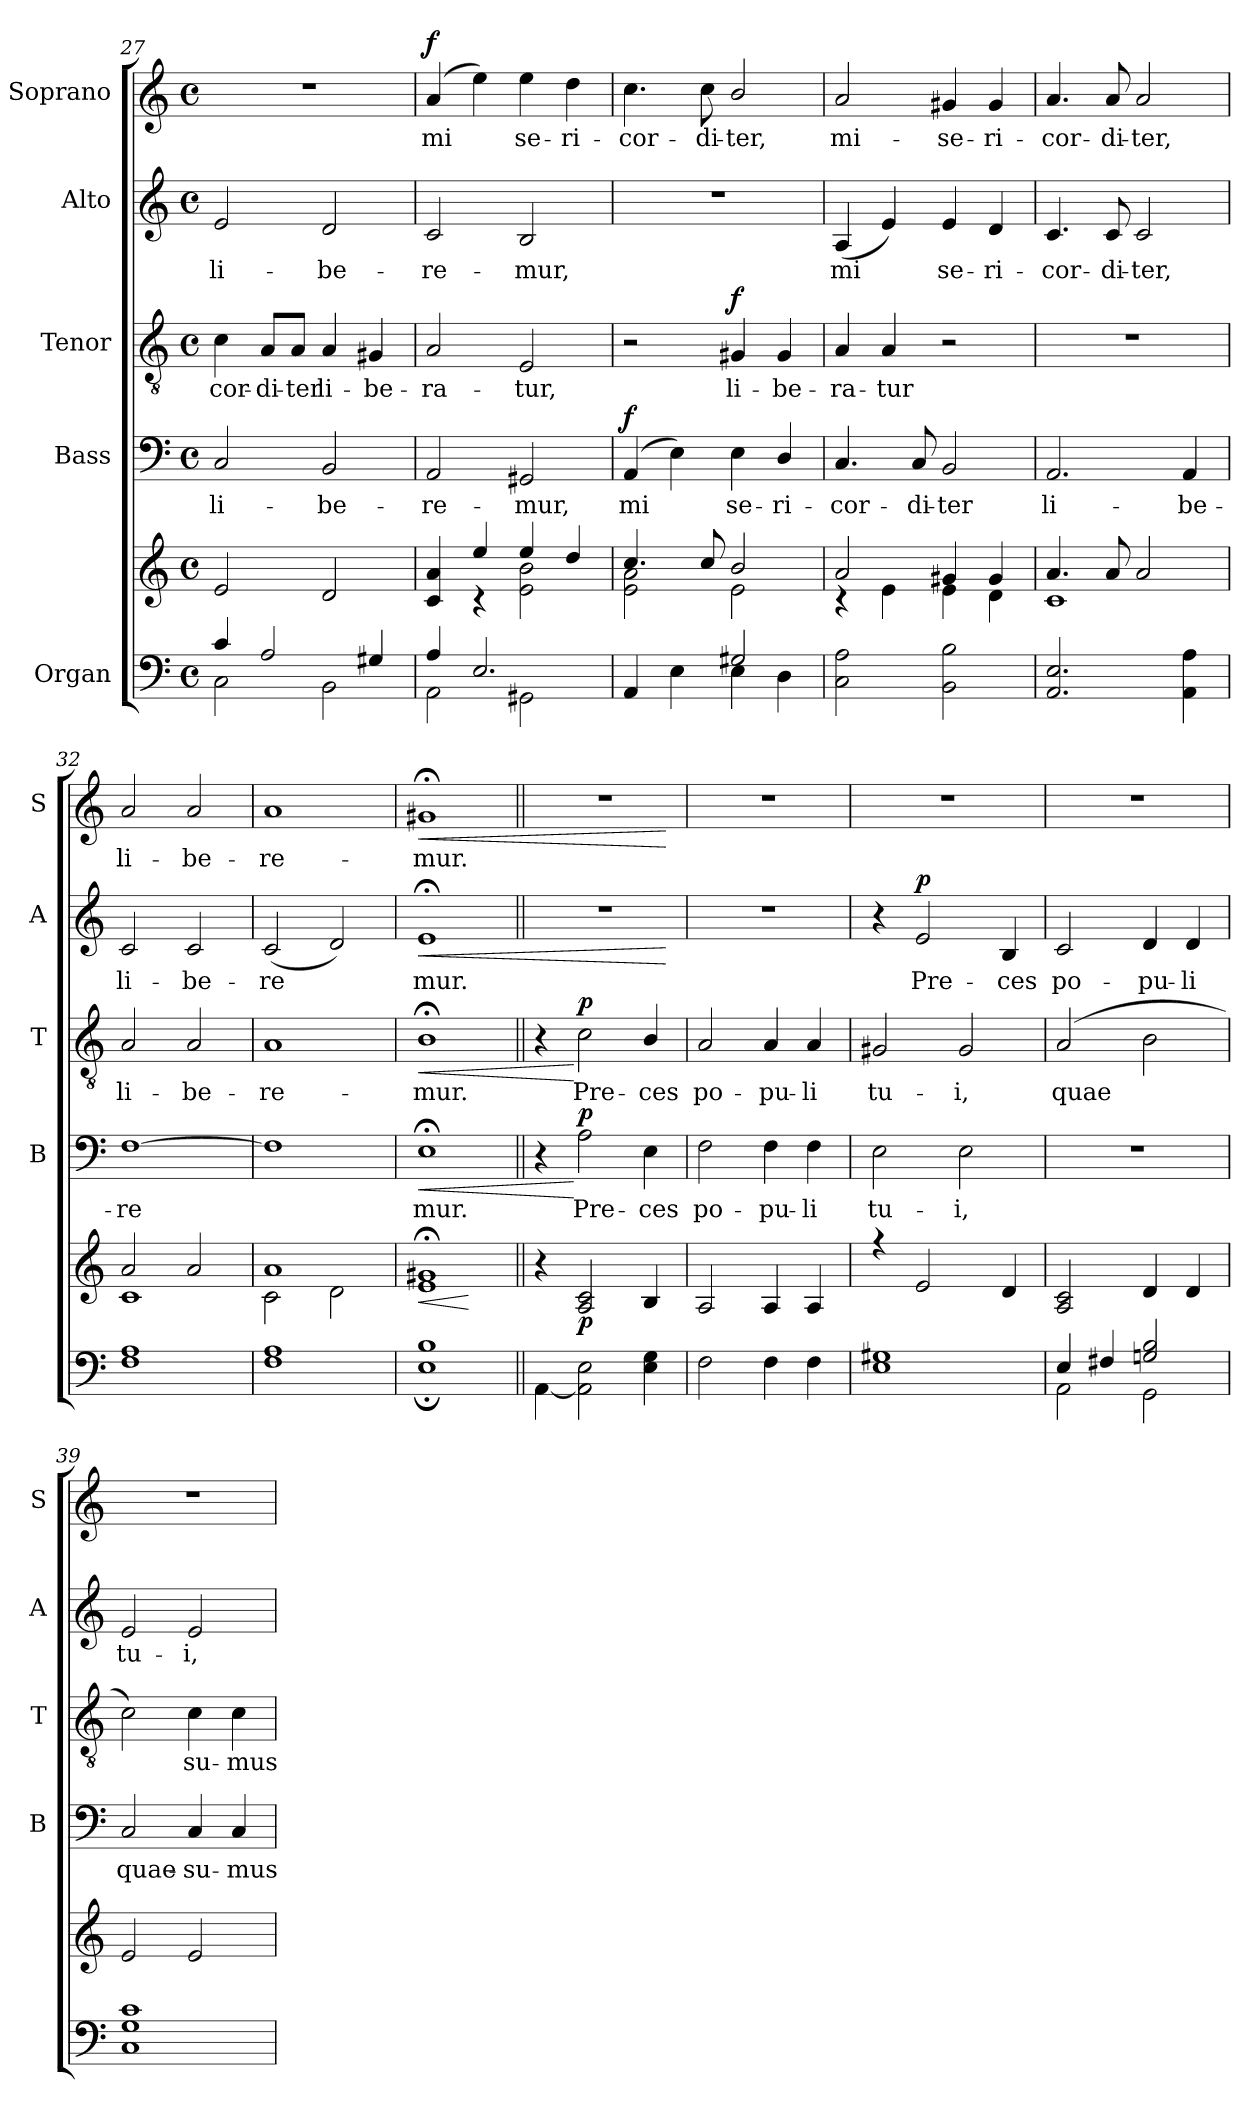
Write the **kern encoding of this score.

**kern	**kern	**dynam	**kern	**text	**dynam	**kern	**text	**dynam	**kern	**text	**dynam	**kern	**text	**dynam
*part5	*part5	*part5	*part4	*part4	*part4	*part3	*part3	*part3	*part2	*part2	*part2	*part1	*part1	*part1
*staff6	*staff5	*staff5/6	*staff4	*staff4	*staff4	*staff3	*staff3	*staff3	*staff2	*staff2	*staff2	*staff1	*staff1	*staff1
*I"Organ	*	*	*I"Bass	*	*	*I"Tenor	*	*	*I"Alto	*	*	*I"Soprano	*	*
*	*	*	*I'B	*	*	*I'T	*	*	*I'A	*	*	*I'S	*	*
*clefF4	*clefG2	*	*clefF4	*	*	*clefGv2	*	*	*clefG2	*	*	*clefG2	*	*
*k[]	*k[]	*	*k[]	*	*	*k[]	*	*	*k[]	*	*	*k[]	*	*
*C:	*C:	*	*C:	*	*	*C:	*	*	*C:	*	*	*C:	*	*
*M4/4	*M4/4	*	*M4/4	*	*	*M4/4	*	*	*M4/4	*	*	*M4/4	*	*
*met(c)	*met(c)	*	*met(c)	*	*	*met(c)	*	*	*met(c)	*	*	*met(c)	*	*
=27	=27	=27	=27	=27	=27	=27	=27	=27	=27	=27	=27	=27	=27	=27
*^	*^	*	*	*	*	*	*	*	*	*	*	*	*	*
!	!	!	!	!	!	!LO:LY:b	!	!	!LO:LY:b	!	!	!LO:LY:b	!	!	!	!
4c/	2C\	2e/	1ryy	.	2C/	li-	.	4c\	-cor-	.	2e/	li-	.	1r	.	.
!	!	!	!	!	!	!	!	!	!LO:LY:b	!	!	!	!	!	!	!
2A/	.	.	.	.	.	.	.	8A/L	-di-	.	.	.	.	.	.	.
!	!	!	!	!	!	!	!	!	!LO:LY:b	!	!	!	!	!	!	!
.	.	.	.	.	.	.	.	8A/J	-ter	.	.	.	.	.	.	.
!	!	!	!	!	!	!LO:LY:b	!	!	!LO:LY:b	!	!	!LO:LY:b	!	!	!	!
.	2BB\	2d/	.	.	2BB/	-be-	.	4A/	li-	.	2d/	-be-	.	.	.	.
!	!	!	!	!	!	!	!	!	!LO:LY:b	!	!	!	!	!	!	!
4G#X/	.	.	.	.	.	.	.	4G#X/	-be-	.	.	.	.	.	.	.
=28	=28	=28	=28	=28	=28	=28	=28	=28	=28	=28	=28	=28	=28	=28	=28	=28
!	!	!	!	!	!	!LO:LY:b	!	!	!LO:LY:b	!	!	!LO:LY:b	!	!	!LO:LY:b	!LO:DY:b
4A/	2AA\	4c/ 4a/	4ryy	.	2AA/	-re-	.	2A/	-ra-	.	2c/	-re-	.	(>4a/	mi­	f
2.E/	.	4ee/	4rc	.	.	.	.	.	.	.	.	.	.	4ee\)	.	.
!	!	!	!	!	!	!LO:LY:b	!	!	!LO:LY:b	!	!	!LO:LY:b	!	!	!LO:LY:b	!
.	2GG#X\	4ee/	2e\ 2b\	.	2GG#X/	-mur,	.	2E/	-tur,	.	2B/	-mur,	.	4ee\	se-	.
!	!	!	!	!	!	!	!	!	!	!	!	!	!	!	!LO:LY:b	!
.	.	4dd/	.	.	.	.	.	.	.	.	.	.	.	4dd\	-ri-	.
=29	=29	=29	=29	=29	=29	=29	=29	=29	=29	=29	=29	=29	=29	=29	=29	=29
!	!	!	!	!	!	!LO:LY:b	!LO:DY:b	!	!	!	!	!	!	!	!LO:LY:b	!
2ryy	4AA/	4.cc/	2e\ 2a\	.	(>4AA/	mi­	f	2r	.	.	1r	.	.	4.cc\	-cor-	.
.	4E\	.	.	.	4E\)	.	.	.	.	.	.	.	.	.	.	.
!	!	!	!	!	!	!	!	!	!	!	!	!	!	!	!LO:LY:b	!
.	.	8cc/	.	.	.	.	.	.	.	.	.	.	.	8cc\	-di-	.
!	!	!	!	!	!	!LO:LY:b	!	!	!LO:LY:b	!LO:DY:b	!	!	!	!	!LO:LY:b	!
2G#X/	4E\	2b/	2e\	.	4E\	se-	.	4G#X/	li-	f	.	.	.	2b/	-ter,	.
!	!	!	!	!	!	!LO:LY:b	!	!	!LO:LY:b	!	!	!	!	!	!	!
.	4D\	.	.	.	4D/	-ri-	.	4G#/	-be-	.	.	.	.	.	.	.
=30	=30	=30	=30	=30	=30	=30	=30	=30	=30	=30	=30	=30	=30	=30	=30	=30
!	!	!	!	!	!	!LO:LY:b	!	!	!LO:LY:b	!	!	!LO:LY:b	!	!	!LO:LY:b	!
2C\ 2A\	1ryy	2a/	4rc	.	4.C/	-cor-	.	4A/	-ra-	.	(<4A/	mi­	.	2a/	mi-	.
!	!	!	!	!	!	!	!	!	!LO:LY:b	!	!	!	!	!	!	!
.	.	.	4e\	.	.	.	.	4A/	-tur	.	4e/)	.	.	.	.	.
!	!	!	!	!	!	!LO:LY:b	!	!	!	!	!	!	!	!	!	!
.	.	.	.	.	8C/	-di-	.	.	.	.	.	.	.	.	.	.
!	!	!	!	!	!	!LO:LY:b	!	!	!	!	!	!LO:LY:b	!	!	!LO:LY:b	!
2BB\ 2B\	.	4g#X/	4e\	.	2BB/	-ter	.	2r	.	.	4e/	se-	.	4g#X/	-se-	.
!	!	!	!	!	!	!	!	!	!	!	!	!LO:LY:b	!	!	!LO:LY:b	!
.	.	4g#/	4d\	.	.	.	.	.	.	.	4d/	-ri-	.	4g#/	-ri-	.
=31	=31	=31	=31	=31	=31	=31	=31	=31	=31	=31	=31	=31	=31	=31	=31	=31
!	!	!	!	!	!	!LO:LY:b	!	!	!	!	!	!LO:LY:b	!	!	!LO:LY:b	!
2.AA/ 2.E/	1ryy	4.a/	1c	.	2.AA/	li-	.	1r	.	.	4.c/	-cor-	.	4.a/	-cor-	.
!	!	!	!	!	!	!	!	!	!	!	!	!LO:LY:b	!	!	!LO:LY:b	!
.	.	8a/	.	.	.	.	.	.	.	.	8c/	-di-	.	8a/	-di-	.
!	!	!	!	!	!	!	!	!	!	!	!	!LO:LY:b	!	!	!LO:LY:b	!
.	.	2a/	.	.	.	.	.	.	.	.	2c/	-ter,	.	2a/	-ter,	.
!	!	!	!	!	!	!LO:LY:b	!	!	!	!	!	!	!	!	!	!
4AA\ 4A\	.	.	.	.	4AA/	-be-	.	.	.	.	.	.	.	.	.	.
!!LO:PB:g=z
=32	=32	=32	=32	=32	=32	=32	=32	=32	=32	=32	=32	=32	=32	=32	=32	=32
!	!	!	!	!	!	!LO:LY:b	!	!	!LO:LY:b	!	!	!LO:LY:b	!	!	!LO:LY:b	!
1ryy	1F 1A	2a/	1c	.	[1F	-re­	.	2A/	li-	.	2c/	li-	.	2a/	li-	.
!	!	!	!	!	!	!	!	!	!LO:LY:b	!	!	!LO:LY:b	!	!	!LO:LY:b	!
.	.	2a/	.	.	.	.	.	2A/	-be-	.	2c/	-be-	.	2a/	-be-	.
=33	=33	=33	=33	=33	=33	=33	=33	=33	=33	=33	=33	=33	=33	=33	=33	=33
!	!	!	!	!	!	!	!	!	!LO:LY:b	!	!	!LO:LY:b	!	!	!LO:LY:b	!
1ryy	1F 1A	1a	2c\	.	1F]	.	.	1A	-re-	.	(<2c/	-re­	.	1a	-re-	.
.	.	.	2d\	.	.	.	.	.	.	.	2d/)	.	.	.	.	.
=34	=34	=34	=34	=34	=34	=34	=34	=34	=34	=34	=34	=34	=34	=34	=34	=34
!	!	!	!	!LO:HP:b	!	!	!	!	!	!	!	!	!	!	!	!
!	!	!	!	!LO:HP:n=1:b	!	!LO:LY:b	!LO:HP:b	!	!	!	!	!	!	!	!	!
!	!	!	!	!	!	!	!LO:HP:n=1:b	!	!LO:LY:b	!LO:HP:b	!	!	!	!	!	!
!	!	!	!	!	!	!	!	!	!	!LO:HP:n=1:b	!	!LO:LY:b	!LO:HP:b	!	!	!
!	!	!	!	!	!	!	!	!	!	!	!	!	!LO:HP:n=1:b	!	!LO:LY:b	!LO:HP:b
!	!	!	!	!	!	!	!	!	!	!	!	!	!	!	!	!LO:HP:n=1:b
1ryy	1E; 1B;	1g#X;<	1e	> <	1E;<	mur.	> <	1B;<	-mur.	> <	1e;	mur.	> <	1g#X;	-mur.	> <
*v	*v	*	*	*	*	*	*	*	*	*	*	*	*	*	*	*
*	*v	*v	*	*	*	*	*	*	*	*	*	*	*	*	*
.	.	] [	.	.	]	.	.	]	.	.	]	.	.	]
=35||	=35||	=35||	=35||	=35||	=35||	=35||	=35||	=35||	=35||	=35||	=35||	=35||	=35||	=35||
*^	*^	*	*	*	*	*	*	*	*	*	*	*	*	*
!	!	!	!	!LO:DY:b=2	!	!	!	!	!	!	!	!	!	!	!	!
1ryy	[4AA\	4r	1ryy	p	4r	.	.	4r	.	.	1r	.	.	1r	.	.
!	!	!	!	!LO:DY:b	!	!LO:LY:b	!LO:DY:n=1:b	!	!LO:LY:b	!LO:DY:n=1:b	!	!	!	!	!	!
.	2AA\] 2E\	2A/ 2c/	.	p	2A\	Pre-	[ p	2c\	Pre-	[ p	.	.	.	.	.	.
!	!	!	!	!	!	!LO:LY:b	!	!	!LO:LY:b	!	!	!	!	!	!	!
.	4E\ 4G\	4B/	.	.	4E\	-ces	.	4B/	-ces	.	.	.	.	.	.	.
*v	*v	*	*	*	*	*	*	*	*	*	*	*	*	*	*	*
*	*v	*v	*	*	*	*	*	*	*	*	*	*	*	*	*
.	.	.	.	.	.	.	.	.	.	.	[	.	.	[
=36	=36	=36	=36	=36	=36	=36	=36	=36	=36	=36	=36	=36	=36	=36
*^	*^	*	*	*	*	*	*	*	*	*	*	*	*	*
!	!	!	!	!	!	!LO:LY:b	!	!	!LO:LY:b	!	!	!	!	!	!	!
1ryy	2F\	2A/	1ryy	.	2F\	po-	.	2A/	po-	.	1r	.	.	1r	.	.
!	!	!	!	!	!	!LO:LY:b	!	!	!LO:LY:b	!	!	!	!	!	!	!
.	4F\	4A/	.	.	4F\	-pu-	.	4A/	-pu-	.	.	.	.	.	.	.
!	!	!	!	!	!	!LO:LY:b	!	!	!LO:LY:b	!	!	!	!	!	!	!
.	4F\	4A/	.	.	4F\	-li	.	4A/	-li	.	.	.	.	.	.	.
=37	=37	=37	=37	=37	=37	=37	=37	=37	=37	=37	=37	=37	=37	=37	=37	=37
!	!	!	!	!	!	!LO:LY:b	!	!	!LO:LY:b	!	!	!	!	!	!	!
1ryy	1E 1G#X	4r	1ryy	.	2E\	tu-	.	2G#X/	tu-	.	4r	.	.	1r	.	.
!	!	!	!	!	!	!	!	!	!	!	!	!LO:LY:b	!LO:DY:b	!	!	!
.	.	2e/	.	.	.	.	.	.	.	.	2e/	Pre-	p	.	.	.
!	!	!	!	!	!	!LO:LY:b	!	!	!LO:LY:b	!	!	!	!	!	!	!
.	.	.	.	.	2E\	-i,	.	2G#/	-i,	.	.	.	.	.	.	.
!	!	!	!	!	!	!	!	!	!	!	!	!LO:LY:b	!	!	!	!
.	.	4d/	.	.	.	.	.	.	.	.	4B/	-ces	.	.	.	.
=38	=38	=38	=38	=38	=38	=38	=38	=38	=38	=38	=38	=38	=38	=38	=38	=38
!	!	!	!	!	!	!	!	!	!LO:LY:b	!	!	!LO:LY:b	!	!	!	!
4E/	2AA\	2A/ 2c/	1ryy	.	1r	.	.	(>2A/	quae­	.	2c/	po-	.	1r	.	.
4F#X/	.	.	.	.	.	.	.	.	.	.	.	.	.	.	.	.
!	!	!	!	!	!	!	!	!	!	!	!	!LO:LY:b	!	!	!	!
2Gni/ 2B/	2GG\	4d/	.	.	.	.	.	2B\	.	.	4d/	-pu-	.	.	.	.
!	!	!	!	!	!	!	!	!	!	!	!	!LO:LY:b	!	!	!	!
.	.	4d/	.	.	.	.	.	.	.	.	4d/	-li	.	.	.	.
=39	=39	=39	=39	=39	=39	=39	=39	=39	=39	=39	=39	=39	=39	=39	=39	=39
!	!	!	!	!	!	!LO:LY:b	!	!	!	!	!	!LO:LY:b	!	!	!	!
1ryy	1C 1G 1c	2e/	1ryy	.	2C/	quae-	.	2c\)	.	.	2e/	tu-	.	1r	.	.
!	!	!	!	!	!	!LO:LY:b	!	!	!LO:LY:b	!	!	!LO:LY:b	!	!	!	!
.	.	2e/	.	.	4C/	-su-	.	4c\	su-	.	2e/	-i,	.	.	.	.
!	!	!	!	!	!	!LO:LY:b	!	!	!LO:LY:b	!	!	!	!	!	!	!
.	.	.	.	.	4C/	-mus	.	4c\	-mus	.	.	.	.	.	.	.
*v	*v	*	*	*	*	*	*	*	*	*	*	*	*	*	*	*
*	*v	*v	*	*	*	*	*	*	*	*	*	*	*	*	*
=	=	=	=	=	=	=	=	=	=	=	=	=	=	=
*-	*-	*-	*-	*-	*-	*-	*-	*-	*-	*-	*-	*-	*-	*-
